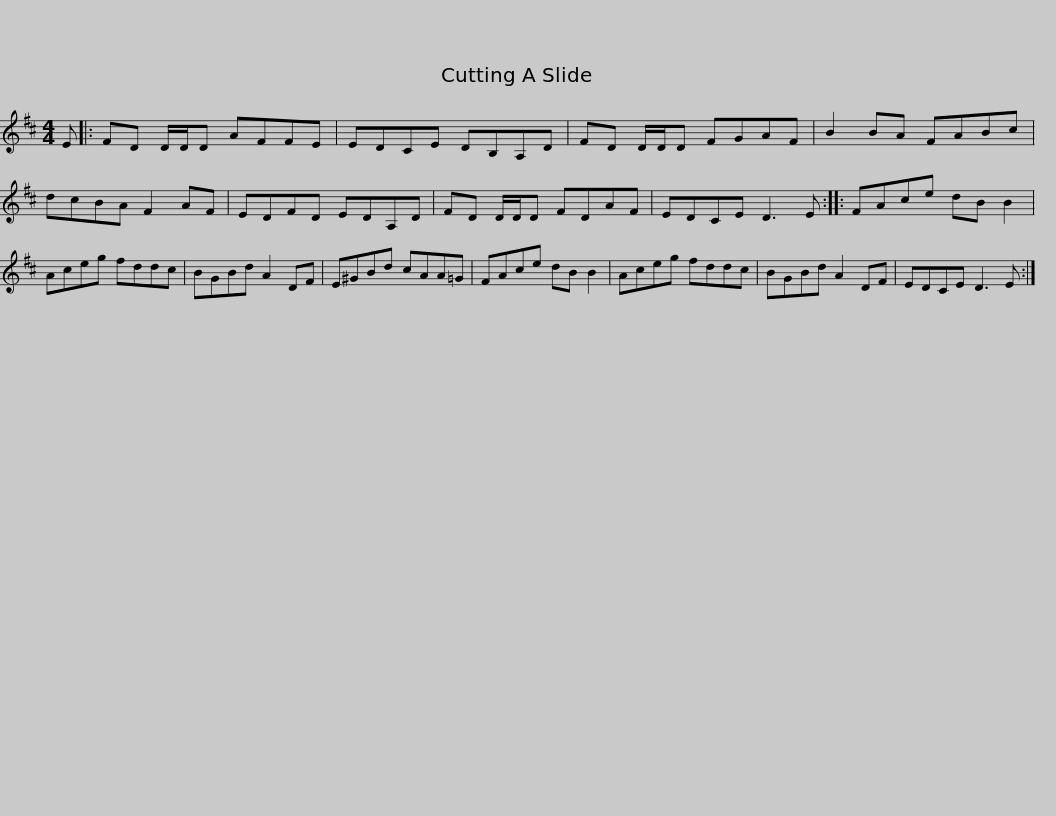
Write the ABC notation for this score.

X:1
L:1/8
M:4/4
I:linebreak $
K:D
V:1 treble
V:1
 E |: FD D/D/D AFFE | EDCE DB,A,D | FD D/D/D FGAF | B2 BA FABc | %5
 dcBA F2 AF |$ EDFD EDA,D | FD D/D/D FDAF | EDCE D3 E :: FAce dB B2 | %10
 Aceg fddc |$ BGBd A2 DF | E^GBd cAA=G | FAce dB B2 | Aceg fddc | %15
 BGBd A2 DF |$ EDCE D3 E :| %17
